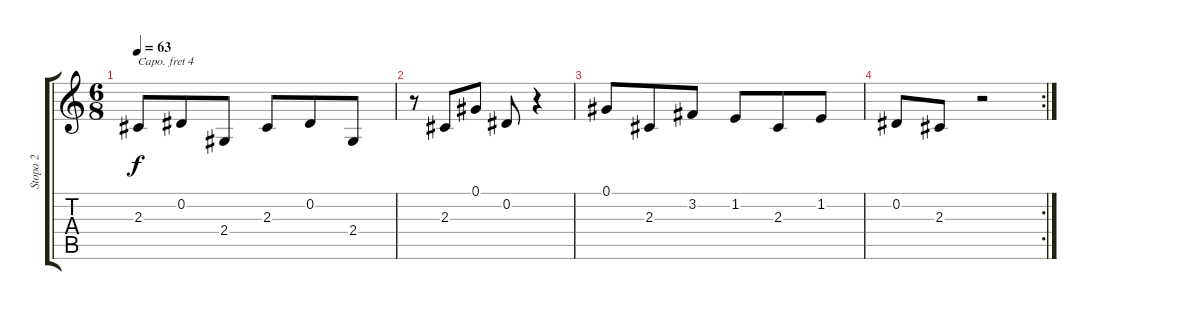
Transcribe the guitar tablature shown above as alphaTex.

\track ("Stopa 2" "Stopa 2") {instrument flute}
\staff {score tabs}
\capo 4
\tuning (E4 B3 G3 D3 A2 E2) {hide}
\ts (6 8)
\tempo 63
\clef g2
\ks c
2.3.8{dy f} 0.2.8 2.4.8 2.3.8 0.2.8 2.4.8 |
r.8 2.3.8 0.1.8 0.2.8 r.4 |
0.1.8 2.3.8 3.2.8 1.2.8 2.3.8 1.2.8 |
\rc 2
0.2.8 2.3.8 r.2
